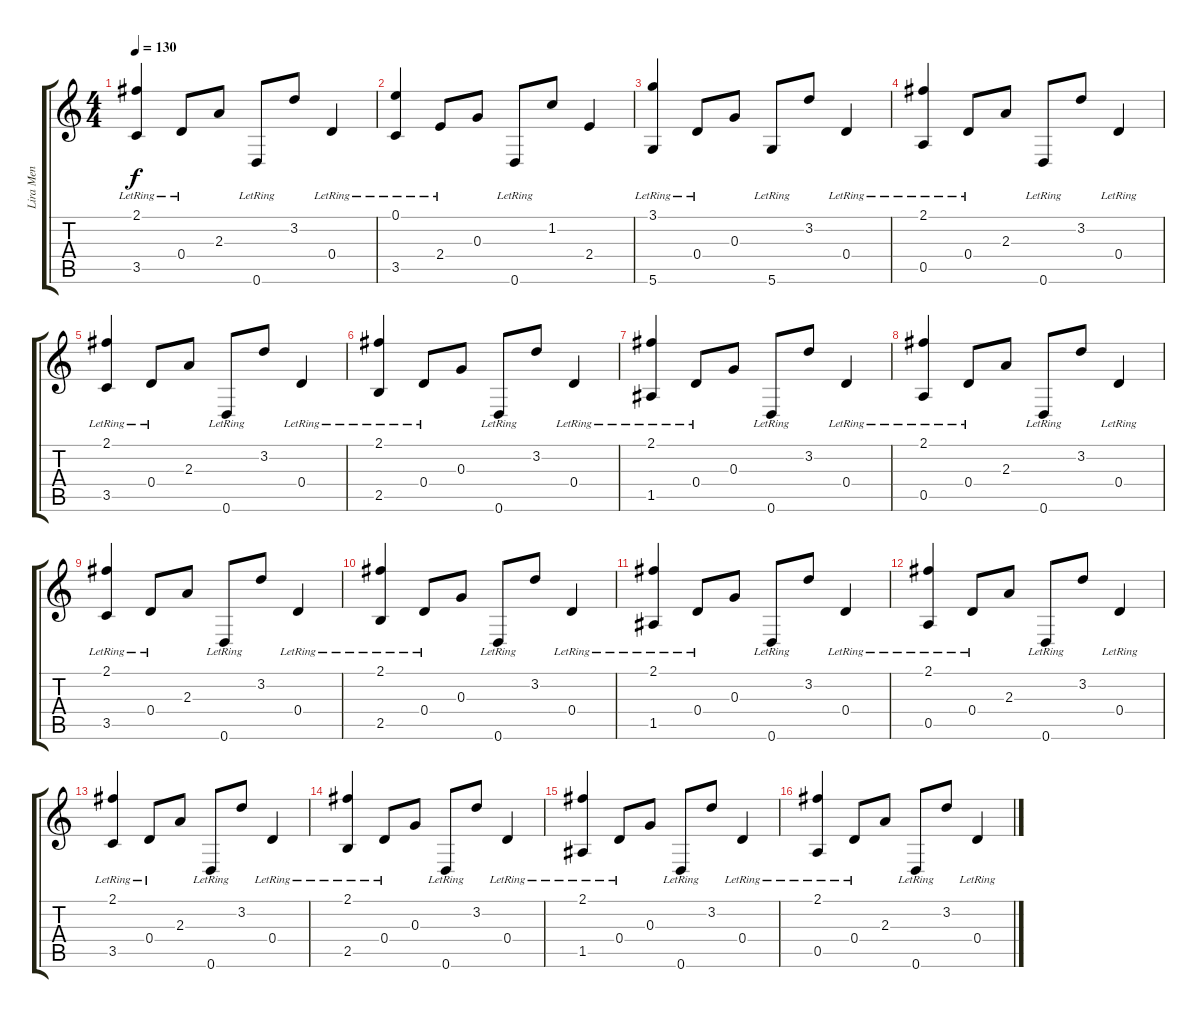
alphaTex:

\track ("Lira Men" "Lira Men") {instrument electricguitarclean}
\staff {score tabs}
\tuning (E4 B3 G3 D3 A2 D2) {hide}
\ts (4 4)
\tempo 130
\clef g2
\ks c
(2.1{lr} 3.5{lr}).4{dy f} 0.4{lr}.8 2.3.8 0.6{lr}.8 3.2.8 0.4{lr}.4 |
(0.1{lr} 3.5{lr}).4 2.4{lr}.8 0.3.8 0.6{lr}.8 1.2.8 2.4.4 |
(3.1{lr} 5.6{lr}).4 0.4{lr}.8 0.3.8 5.6{lr}.8 3.2.8 0.4{lr}.4 |
(2.1{lr} 0.5{lr}).4 0.4{lr}.8 2.3.8 0.6{lr}.8 3.2.8 0.4{lr}.4 |
(2.1{lr} 3.5{lr}).4 0.4{lr}.8 2.3.8 0.6{lr}.8 3.2.8 0.4{lr}.4 |
(2.1{lr} 2.5{lr}).4 0.4{lr}.8 0.3.8 0.6{lr}.8 3.2.8 0.4{lr}.4 |
(2.1{lr} 1.5{lr}).4 0.4{lr}.8 0.3.8 0.6{lr}.8 3.2.8 0.4{lr}.4 |
(2.1{lr} 0.5{lr}).4 0.4{lr}.8 2.3.8 0.6{lr}.8 3.2.8 0.4{lr}.4 |
(2.1{lr} 3.5{lr}).4 0.4{lr}.8 2.3.8 0.6{lr}.8 3.2.8 0.4{lr}.4 |
(2.1{lr} 2.5{lr}).4 0.4{lr}.8 0.3.8 0.6{lr}.8 3.2.8 0.4{lr}.4 |
(2.1{lr} 1.5{lr}).4 0.4{lr}.8 0.3.8 0.6{lr}.8 3.2.8 0.4{lr}.4 |
(2.1{lr} 0.5{lr}).4 0.4{lr}.8 2.3.8 0.6{lr}.8 3.2.8 0.4{lr}.4 |
(2.1{lr} 3.5{lr}).4 0.4{lr}.8 2.3.8 0.6{lr}.8 3.2.8 0.4{lr}.4 |
(2.1{lr} 2.5{lr}).4 0.4{lr}.8 0.3.8 0.6{lr}.8 3.2.8 0.4{lr}.4 |
(2.1{lr} 1.5{lr}).4 0.4{lr}.8 0.3.8 0.6{lr}.8 3.2.8 0.4{lr}.4 |
(2.1{lr} 0.5{lr}).4 0.4{lr}.8 2.3.8 0.6{lr}.8 3.2.8 0.4{lr}.4
